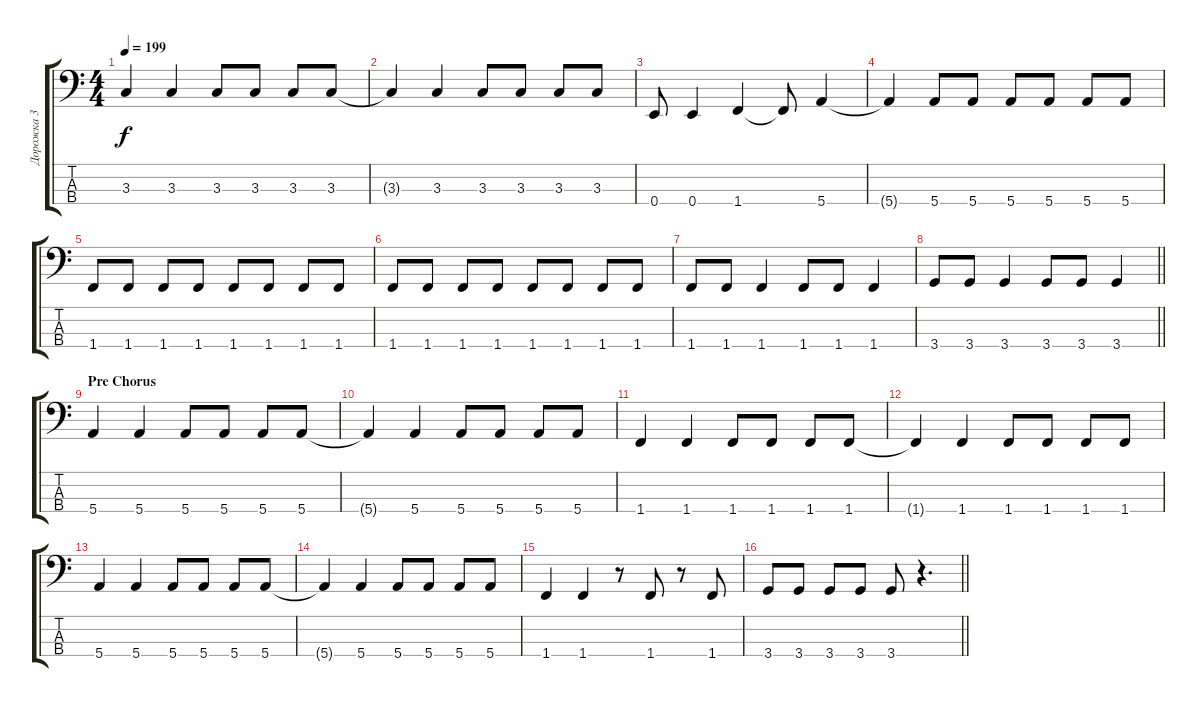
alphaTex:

\track ("Дорожка 3" "Дорожка 3") {instrument electricbassfinger}
\staff {score tabs}
\tuning (G2 D2 A1 E1) {hide}
\ts (4 4)
\tempo 199
\clef f4
\ks c
3.3.4{dy f} 3.3.4 3.3.8 3.3.8 3.3.8 3.3.8 |
3.3{t}.4 3.3.4 3.3.8 3.3.8 3.3.8 3.3.8 |
0.4.8 0.4.4 1.4.4 1.4{t}.8 5.4.4 |
5.4{t}.4 5.4.8 5.4.8 5.4.8 5.4.8 5.4.8 5.4.8 |
1.4.8 1.4.8 1.4.8 1.4.8 1.4.8 1.4.8 1.4.8 1.4.8 |
1.4.8 1.4.8 1.4.8 1.4.8 1.4.8 1.4.8 1.4.8 1.4.8 |
1.4.8 1.4.8 1.4.4 1.4.8 1.4.8 1.4.4 |
\barLineRight lightlight
3.4.8 3.4.8 3.4.4 3.4.8 3.4.8 3.4.4 |
\section ("" "Pre Chorus")
5.4.4 5.4.4 5.4.8 5.4.8 5.4.8 5.4.8 |
5.4{t}.4 5.4.4 5.4.8 5.4.8 5.4.8 5.4.8 |
1.4.4 1.4.4 1.4.8 1.4.8 1.4.8 1.4.8 |
1.4{t}.4 1.4.4 1.4.8 1.4.8 1.4.8 1.4.8 |
5.4.4 5.4.4 5.4.8 5.4.8 5.4.8 5.4.8 |
5.4{t}.4 5.4.4 5.4.8 5.4.8 5.4.8 5.4.8 |
1.4.4 1.4.4 r.8 1.4.8 r.8 1.4.8 |
\barLineRight lightlight
3.4.8 3.4.8 3.4.8 3.4.8 3.4.8 r.4{d}
